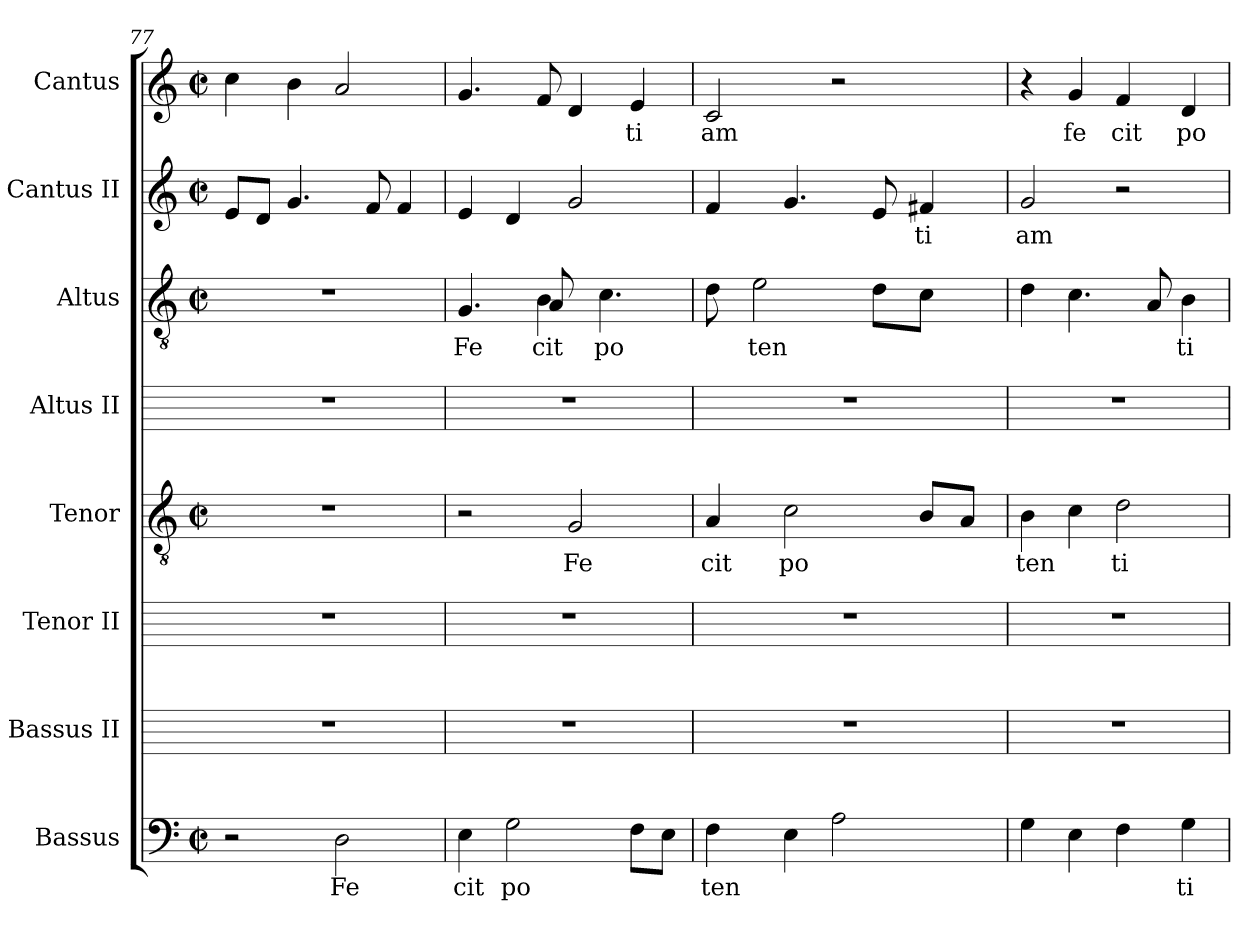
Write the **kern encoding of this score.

**kern	**text	**kern	**kern	**kern	**text	**kern	**kern	**text	**kern	**text	**kern	**text
*part8	*part8	*part7	*part6	*part5	*part5	*part4	*part3	*part3	*part2	*part2	*part1	*part1
*staff8	*staff8	*staff7	*staff6	*staff5	*staff5	*staff4	*staff3	*staff3	*staff2	*staff2	*staff1	*staff1
*I"Bassus	*	*I"Bassus II	*I"Tenor II	*I"Tenor	*	*I"Altus II	*I"Altus	*	*I"Cantus II	*	*I"Cantus	*
*I'Bassus	*	*I'Bassus II	*	*I'Tenor	*	*I'Altus II	*I'Altus	*	*I'Cantus II	*	*I'Cantus	*
*clefF4	*	*	*	*clefGv2	*	*	*clefGv2	*	*clefG2	*	*clefG2	*
*M2/2	*	*	*	*M2/2	*	*	*M2/2	*	*M2/2	*	*M2/2	*
*met(c|)	*	*	*	*met(c|)	*	*	*met(c|)	*	*met(c|)	*	*met(c|)	*
=77	=77	=77	=77	=77	=77	=77	=77	=77	=77	=77	=77	=77
2r	.	1r	1r	1r	.	1r	1r	.	8e/L	.	4cc\	.
.	.	.	.	.	.	.	.	.	8d/J	.	.	.
.	.	.	.	.	.	.	.	.	4.g/	.	4b\	.
!	!LO:LY:b:cj	!	!	!	!	!	!	!	!	!	!	!
2D\	Fe	.	.	.	.	.	.	.	.	.	2a/	.
.	.	.	.	.	.	.	.	.	8f/	.	.	.
.	.	.	.	.	.	.	.	.	4f/	.	.	.
=78	=78	=78	=78	=78	=78	=78	=78	=78	=78	=78	=78	=78
!	!LO:LY:b:cj	!	!	!	!	!	!	!LO:LY:b:cj	!	!	!	!
*	*	*	*	*	*	*	*^	*	*	*	*	*
4E\	cit	1r	1r	2r	.	1r	4.G/	4.ryy	Fe	4e/	.	4.g>/	.
!	!LO:LY:b:cj	!	!	!	!	!	!	!	!	!	!	!	!
2G\	po	.	.	.	.	.	.	.	.	4d/	.	.	.
!	!	!	!	!	!	!	!	!	!LO:LY:b:cj	!	!	!	!
.	.	.	.	.	.	.	4B\	8A/	cit	.	.	8f/	.
!	!	!	!	!	!LO:LY:b:cj	!	!	!	!	!	!	!	!
.	.	.	.	2G/	Fe	.	.	2ryy	.	2g/	.	4d/	.
!	!	!	!	!	!	!	!	!	!LO:LY:b:cj	!	!	!	!
.	.	.	.	.	.	.	4.c\	.	po	.	.	.	.
!	!	!	!	!	!	!	!	!	!	!	!	!	!LO:LY:b:cj
8F\L	.	.	.	.	.	.	.	.	.	.	.	4e/	ti
8E\J	.	.	.	.	.	.	.	.	.	.	.	.	.
*	*	*	*	*	*	*	*v	*v	*	*	*	*	*
!!LO:PB:g=z
=79	=79	=79	=79	=79	=79	=79	=79	=79	=79	=79	=79	=79
!	!LO:LY:b	!	!	!	!LO:LY:b:cj	!	!	!	!	!	!	!LO:LY:b:cj
*	*	*	*	*^	*	*	*	*	*^	*	*	*
*	*	*	*	*	*	*	*	*	*	*	*^	*	*	*
4F\	ten	1r	1r	4A/	32.ryy	cit	1r	8d\	.	4f/	32.ryy	16ryy	.	2c/	am
.	.	.	.	.	2ryy	.	.	.	.	.	2ryy	.	.	.	.
.	.	.	.	.	.	.	.	.	.	.	.	2...ryy	.	.	.
!	!	!	!	!	!	!	!	!	!LO:LY:b	!	!	!	!	!	!
.	.	.	.	.	.	.	.	2e\	ten	.	.	.	.	.	.
!	!	!	!	!	!	!LO:LY:b:cj	!	!	!	!	!	!	!	!	!
4E\	.	.	.	2c\	.	po	.	.	.	4.g/	.	.	.	.	.
2A\	.	.	.	.	.	.	.	.	.	.	.	.	.	2r	.
.	.	.	.	.	4ryy	.	.	.	.	.	4ryy	.	.	.	.
.	.	.	.	.	.	.	.	8d\L	.	8e/	.	.	.	.	.
!	!	!	!	!	!	!	!	!	!	!	!	!	!LO:LY:b:cj	!	!
.	.	.	.	8B/L	.	.	.	8c\J	.	4f#/	.	.	ti	.	.
.	.	.	.	.	8ryy	.	.	.	.	.	8ryy	.	.	.	.
.	.	.	.	8A/J	.	.	.	8ryy	.	.	.	.	.	.	.
.	.	.	.	.	16ryy	.	.	.	.	.	16ryy	.	.	.	.
.	.	.	.	.	64ryy	.	.	.	.	.	64ryy	.	.	.	.
=80	=80	=80	=80	=80	=80	=80	=80	=80	=80	=80	=80	=80	=80	=80	=80
!	!	!	!	!	!	!LO:LY:b	!	!	!	!	!	!	!LO:LY:b:cj	!	!
*	*	*	*	*v	*v	*	*	*	*	*v	*v	*v	*	*	*
4G\	.	1r	1r	4B\	ten	1r	4d\	.	2g/	am	4r	.
!	!	!	!	!	!	!	!	!	!	!	!	!LO:LY:b:cj
4E\	.	.	.	4c\	.	.	4.c\	.	.	.	4g/	fe
!	!	!	!	!	!LO:LY:b:cj	!	!	!	!	!	!	!LO:LY:b:cj
4F\	.	.	.	2d\	ti	.	.	.	2r	.	4f/	cit
.	.	.	.	.	.	.	8A/	.	.	.	.	.
!	!LO:LY:b:cj	!	!	!	!	!	!	!LO:LY:b:cj	!	!	!	!LO:LY:b:cj
4G\	ti	.	.	.	.	.	4B\	ti	.	.	4d/	po
=	=	=	=	=	=	=	=	=	=	=	=	=
*-	*-	*-	*-	*-	*-	*-	*-	*-	*-	*-	*-	*-
